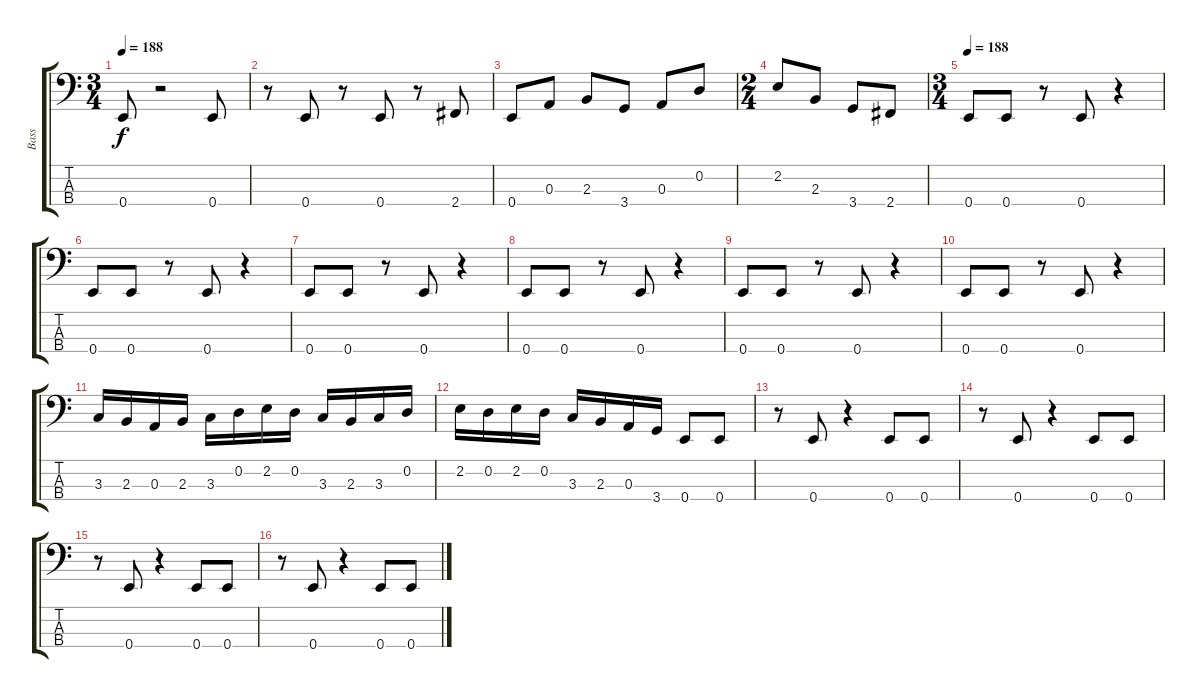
\track ("Bass" "Bass") {instrument electricbassfinger}
\staff {score tabs}
\tuning (G2 D2 A1 E1) {hide}
\ts (3 4)
\tempo 188
\clef f4
\ks c
0.4.8{dy f} r.2 0.4.8 |
r.8 0.4.8 r.8 0.4.8 r.8 2.4.8 |
0.4.8 0.3.8 2.3.8 3.4.8 0.3.8 0.2.8 |
\ts (2 4)
2.2.8 2.3.8 3.4.8 2.4.8 |
\ts (3 4)
\tempo 188
0.4.8 0.4.8 r.8 0.4.8 r.4 |
0.4.8 0.4.8 r.8 0.4.8 r.4 |
0.4.8 0.4.8 r.8 0.4.8 r.4 |
0.4.8 0.4.8 r.8 0.4.8 r.4 |
0.4.8 0.4.8 r.8 0.4.8 r.4 |
0.4.8 0.4.8 r.8 0.4.8 r.4 |
3.3.16 2.3.16 0.3.16 2.3.16 3.3.16 0.2.16 2.2.16 0.2.16 3.3.16 2.3.16 3.3.16 0.2.16 |
2.2.16 0.2.16 2.2.16 0.2.16 3.3.16 2.3.16 0.3.16 3.4.16 0.4.8 0.4.8 |
r.8 0.4.8 r.4 0.4.8 0.4.8 |
r.8 0.4.8 r.4 0.4.8 0.4.8 |
r.8 0.4.8 r.4 0.4.8 0.4.8 |
r.8 0.4.8 r.4 0.4.8 0.4.8
